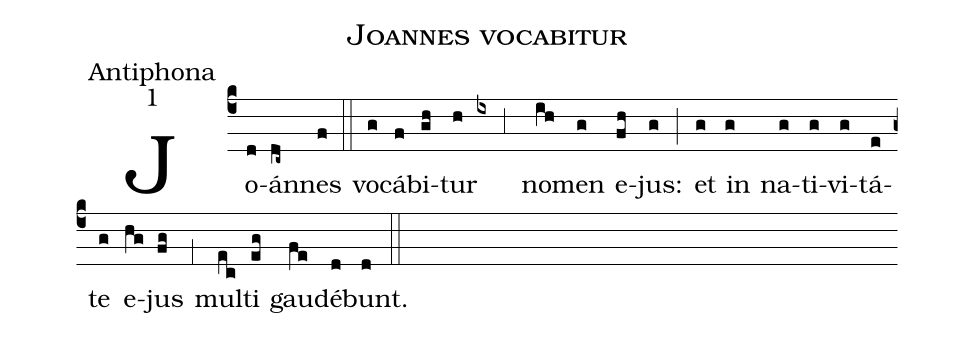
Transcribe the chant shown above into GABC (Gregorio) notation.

name:Joannes vocabitur;
office-part:Antiphona;
mode:1;
%%
(c4) Jo(d)án(dc~)nes(f) (::)
vo(g)cá(f)bi(gh)tur(h) (ix,3) no(ih)men(g) e(fh)jus:(g) (;) et(g) in(g) na(g)ti(g)vi(g)tá(e)te(g) e(hg)jus(fg) (,1) mul(ec)ti(eg) gau(fe)dé(d)bunt.(d) (::)
